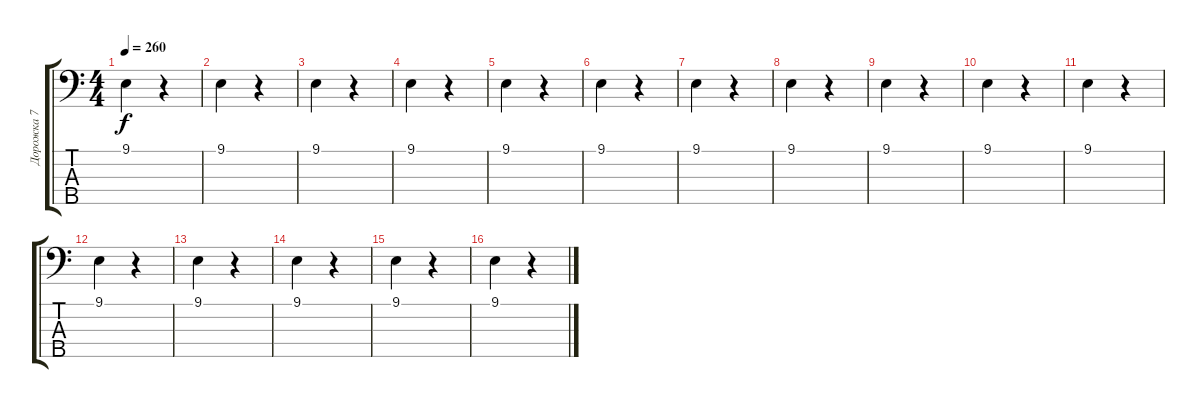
\track ("Дорожка 7" "Дорожка 7") {instrument synthdrum}
\staff {score tabs}
\tuning (G2 D2 A1 E1 B0) {hide}
\ts (4 4)
\tempo 260
\clef f4
\ks c
9.1.4{dy f} r.4 |
9.1.4 r.4 |
9.1.4 r.4 |
9.1.4 r.4 |
9.1.4 r.4 |
9.1.4 r.4 |
9.1.4 r.4 |
9.1.4 r.4 |
9.1.4 r.4 |
9.1.4 r.4 |
9.1.4 r.4 |
9.1.4 r.4 |
9.1.4 r.4 |
9.1.4 r.4 |
9.1.4 r.4 |
9.1.4 r.4
